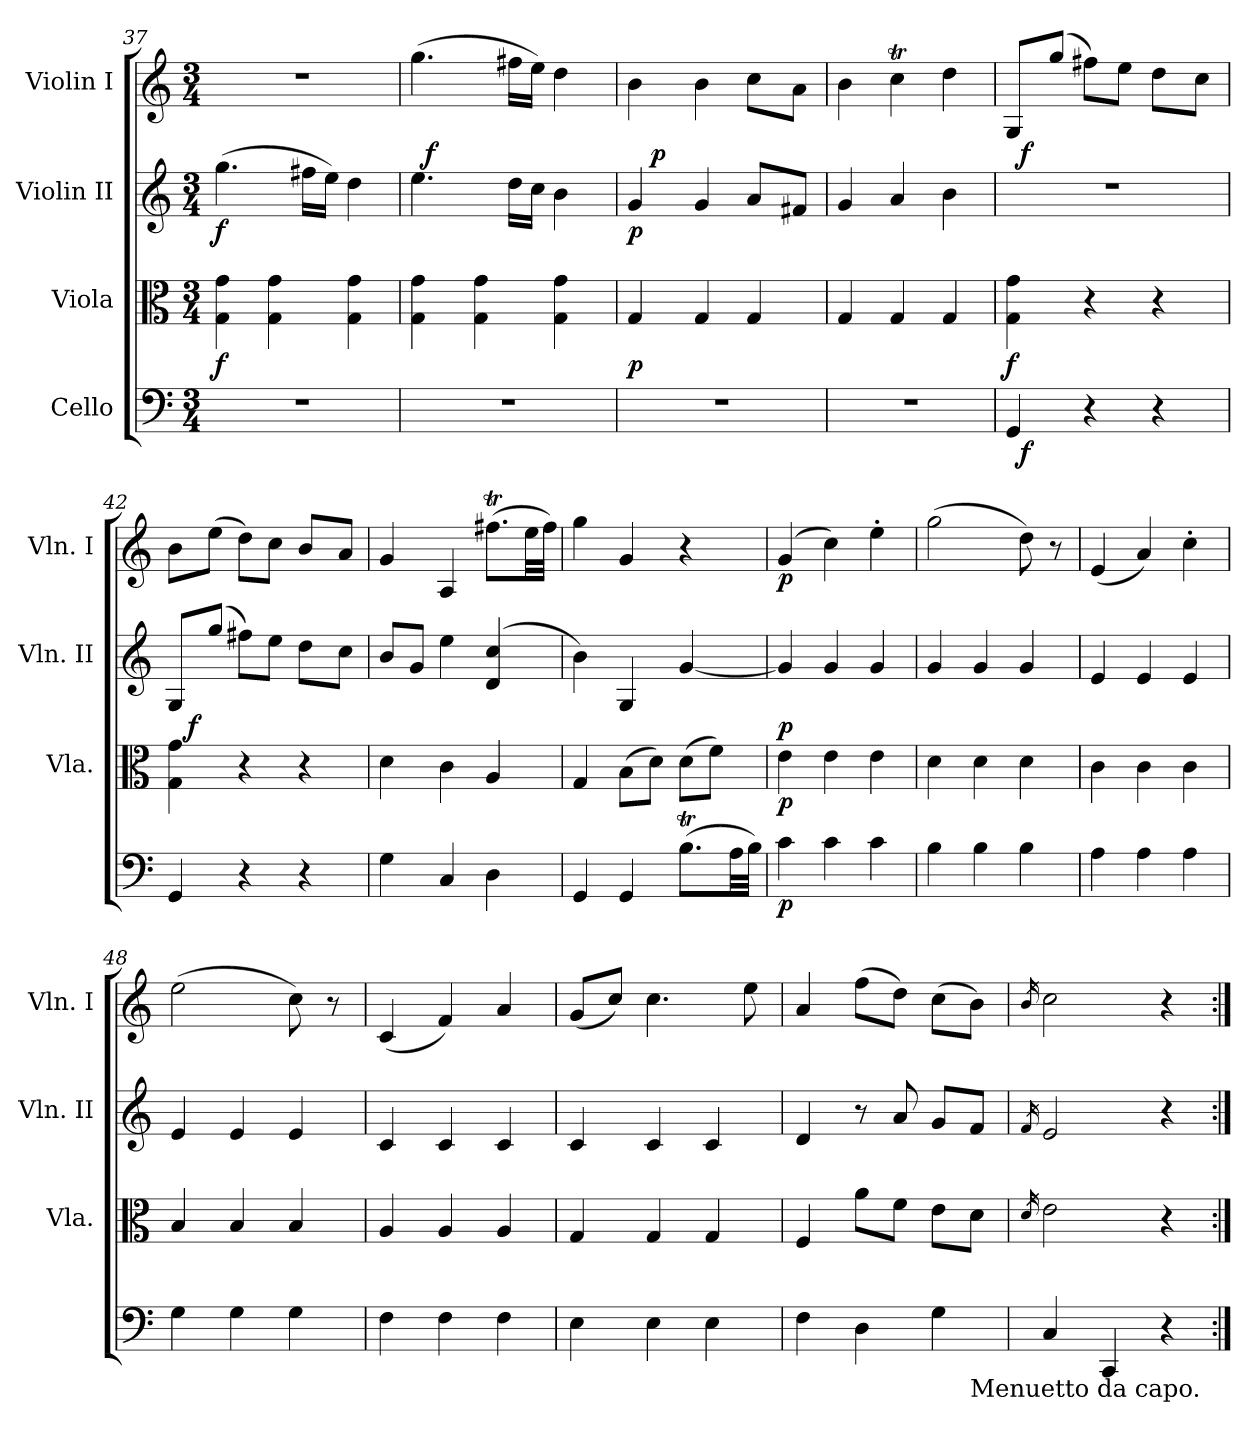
**kern	**dynam	**kern	**dynam	**kern	**dynam	**kern	**dynam
*part4	*part4	*part3	*part3	*part2	*part2	*part1	*part1
*staff4	*staff4	*staff3	*staff3	*staff2	*staff2	*staff1	*staff1
*I"Cello	*	*I"Viola	*	*I"Violin II	*	*I"Violin I	*
*	*	*I'Vla.	*	*I'Vln. II	*	*I'Vln. I	*
*clefF4	*	*clefC3	*	*clefG2	*	*clefG2	*
*k[]	*	*k[]	*	*k[]	*	*k[]	*
*C:	*	*C:	*	*C:	*	*C:	*
*M3/4	*	*M3/4	*	*M3/4	*	*M3/4	*
=37	=37	=37	=37	=37	=37	=37	=37
!	!	!	!LO:DY:b	!	!LO:DY:b	!	!
2.r	.	4G\ 4g\	f	(4.gg\	f	2.r	.
.	.	4G\ 4g\	.	.	.	.	.
.	.	.	.	16ff#X\LL	.	.	.
.	.	.	.	16ee\JJ)	.	.	.
.	.	4G\ 4g\	.	4dd\	.	.	.
=38	=38	=38	=38	=38	=38	=38	=38
*	*	*	*	*	*	*^	*
2.r	.	4G\ 4g\	.	4.ee\	.	(4.gg\	32ryy	.
!	!	!	!	!	!	!	!	!LO:DY:b
.	.	.	.	.	.	.	2ryy	f
.	.	4G\ 4g\	.	.	.	.	.	.
.	.	.	.	16dd\LL	.	16ff#X\LL	.	.
.	.	.	.	16cc\JJ	.	16ee\JJ)	.	.
.	.	4G\ 4g\	.	4b\	.	4dd\	.	.
.	.	.	.	.	.	.	8..ryy	.
=39	=39	=39	=39	=39	=39	=39	=39	=39
!	!	!	!LO:DY:b	!	!LO:DY:b	!	!	!
2.r	.	4G/	p	4g/	p	4b\	16ryy	.
!	!	!	!	!	!	!	!	!LO:DY:b
.	.	.	.	.	.	.	2ryy	p
.	.	4G/	.	4g/	.	4b\	.	.
.	.	4G/	.	8a/L	.	8cc\L	.	.
.	.	.	.	.	.	.	8.ryy	.
.	.	.	.	8f#X/J	.	8a\J	.	.
*	*	*	*	*	*	*v	*v	*
=40	=40	=40	=40	=40	=40	=40	=40
2.r	.	4G/	.	4g/	.	4b\	.
.	.	4G/	.	4a/	.	4ccT\	.
.	.	4G/	.	4b\	.	4dd\	.
=41	=41	=41	=41	=41	=41	=41	=41
!	!	!	!LO:DY:b	!	!	!	!
*^	*	*	*	*	*	*^	*
4GG/	32ryy	.	4G\ 4g\	f	2.r	.	8G/L	32ryy	.
!	!	!LO:DY:b	!	!	!	!	!	!	!LO:DY:b
.	2ryy	f	.	.	.	.	.	2ryy	f
.	.	.	.	.	.	.	(8gg/J	.	.
4r	.	.	4r	.	.	.	8ff#X\L)	.	.
.	.	.	.	.	.	.	8ee\J	.	.
4r	.	.	4r	.	.	.	8dd\L	.	.
.	8..ryy	.	.	.	.	.	.	8..ryy	.
.	.	.	.	.	.	.	8cc\J	.	.
*v	*v	*	*	*	*	*	*v	*v	*
=42	=42	=42	=42	=42	=42	=42	=42
*	*	*	*	*^	*	*	*
4GG/	.	4G\ 4g\	.	8G/L	16ryy	.	8b\L	.
!	!	!	!	!	!	!LO:DY:b	!	!
.	.	.	.	.	2ryy	f	.	.
.	.	.	.	(8gg/J	.	.	(8ee\J	.
4r	.	4r	.	8ff#X\L)	.	.	8dd\L)	.
.	.	.	.	8ee\J	.	.	8cc\J	.
4r	.	4r	.	8dd\L	.	.	8b/L	.
.	.	.	.	.	8.ryy	.	.	.
.	.	.	.	8cc\J	.	.	8a/J	.
*	*	*	*	*v	*v	*	*	*
=43	=43	=43	=43	=43	=43	=43	=43
4G\	.	4d\	.	8b/L	.	4g/	.
.	.	.	.	8g/J	.	.	.
4C/	.	4c\	.	4ee\	.	4A/	.
4D\	.	4A/	.	(4d/ 4cc/	.	(8.ff#Xt\L	.
.	.	.	.	.	.	32ee\LL	.
.	.	.	.	.	.	32ff#\JJJ)	.
=44	=44	=44	=44	=44	=44	=44	=44
4GG/	.	4G/	.	4b\)	.	4gg\	.
4GG/	.	(8B\L	.	4G/	.	4g/	.
.	.	8d\J)	.	.	.	.	.
(8.Bt\L	.	(8d\L	.	[4g/	.	4r	.
.	.	8f\J)	.	.	.	.	.
32A\LL	.	.	.	.	.	.	.
32B\JJJ)	.	.	.	.	.	.	.
=45	=45	=45	=45	=45	=45	=45	=45
!	!LO:DY:b	!	!LO:DY:b	!	!LO:DY:b	!	!LO:DY:b
4c\	p	4e\	p	4g/]	p	(4g/	p
4c\	.	4e\	.	4g/	.	4cc\)	.
4c\	.	4e\	.	4g/	.	4ee'>\	.
=46	=46	=46	=46	=46	=46	=46	=46
4B\	.	4d\	.	4g/	.	(2gg\	.
4B\	.	4d\	.	4g/	.	.	.
4B\	.	4d\	.	4g/	.	8dd\)	.
.	.	.	.	.	.	8r	.
=47	=47	=47	=47	=47	=47	=47	=47
4A\	.	4c\	.	4e/	.	(4e/	.
4A\	.	4c\	.	4e/	.	4a/)	.
4A\	.	4c\	.	4e/	.	4cc'>\	.
=48	=48	=48	=48	=48	=48	=48	=48
4G\	.	4B/	.	4e/	.	(2ee\	.
4G\	.	4B/	.	4e/	.	.	.
4G\	.	4B/	.	4e/	.	8cc\)	.
.	.	.	.	.	.	8r	.
=49	=49	=49	=49	=49	=49	=49	=49
4F\	.	4A/	.	4c/	.	(4c/	.
4F\	.	4A/	.	4c/	.	4f/)	.
4F\	.	4A/	.	4c/	.	4a/	.
=50	=50	=50	=50	=50	=50	=50	=50
4E\	.	4G/	.	4c/	.	(8g/L	.
.	.	.	.	.	.	8cc/J)	.
4E\	.	4G/	.	4c/	.	4.cc\	.
4E\	.	4G/	.	4c/	.	.	.
.	.	.	.	.	.	8ee\	.
=51	=51	=51	=51	=51	=51	=51	=51
*^	*	*	*	*	*	*	*
4F\	2ryy	.	4F/	.	4d/	.	4a/	.
4D\	.	.	8a\L	.	8r	.	(8ff\L	.
.	.	.	8f\J	.	8a/	.	8dd\J)	.
4G\	8ryy	.	8e\L	.	8g/L	.	(8cc\L	.
!	!LO:TX:b:t=Menuetto da capo.	!	!	!	!	!	!	!
.	8ryy	.	8d\J	.	8f/J	.	8b\J)	.
*v	*v	*	*	*	*	*	*	*
=52	=52	=52	=52	=52	=52	=52	=52
.	.	16qd/	.	16qf/	.	16qb/	.
4C/	.	2e\	.	2e/	.	2cc\	.
4CC/	.	.	.	.	.	.	.
4r	.	4r	.	4r	.	4r	.
=:|!	=:|!	=:|!	=:|!	=:|!	=:|!	=:|!	=:|!
*-	*-	*-	*-	*-	*-	*-	*-
